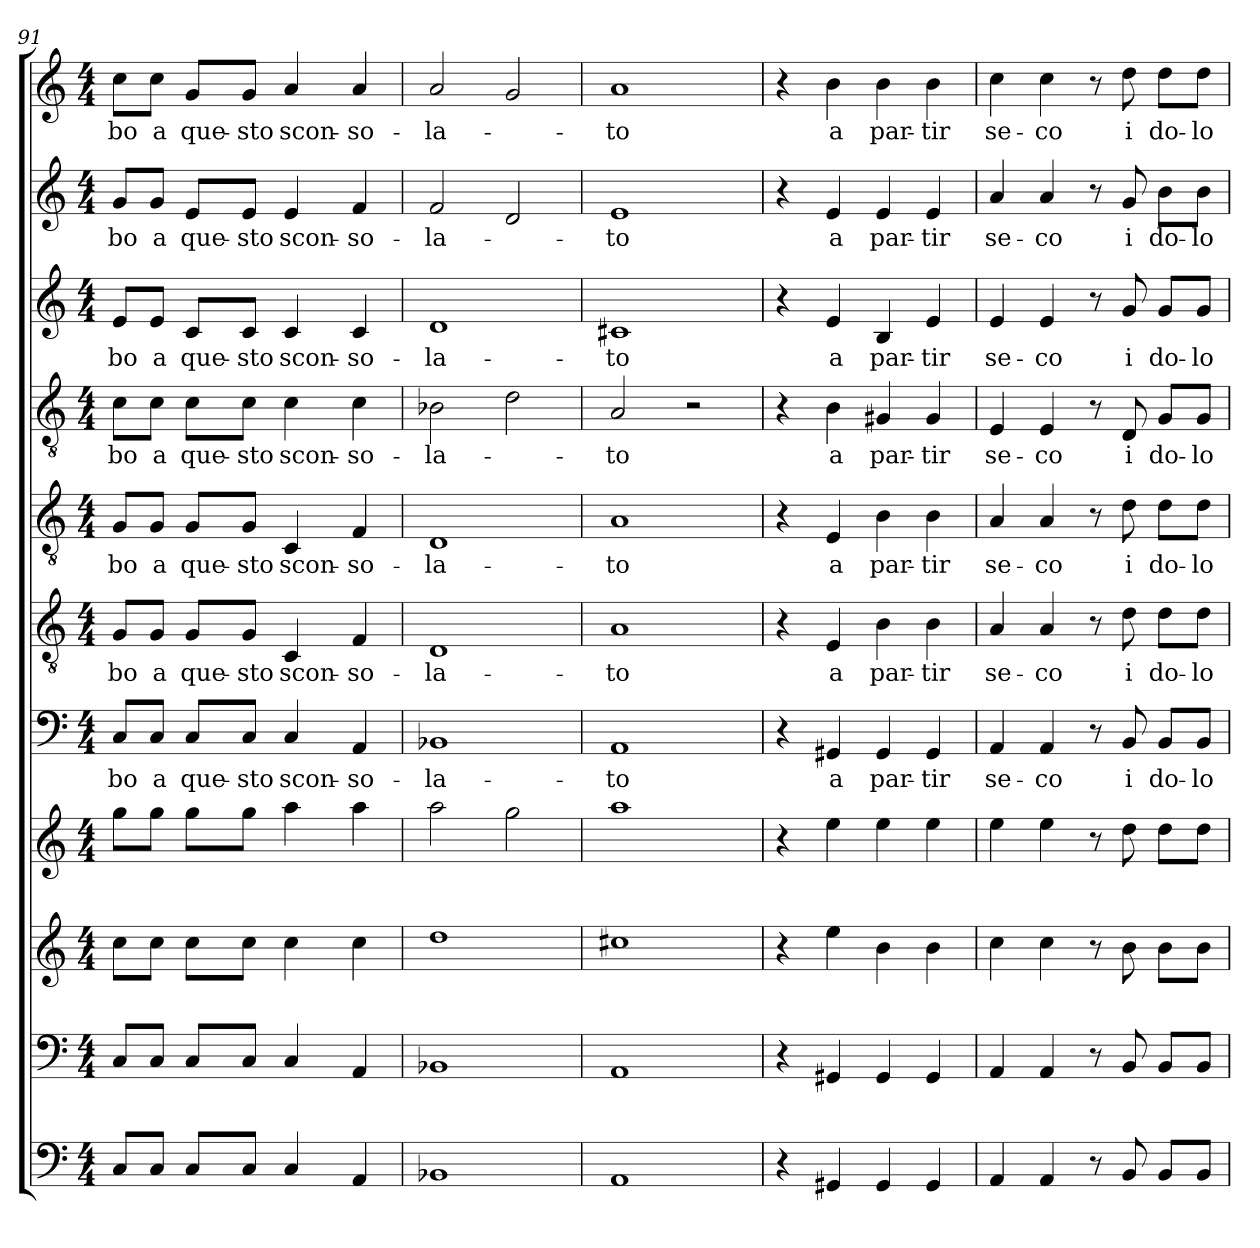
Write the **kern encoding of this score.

**kern	**kern	**kern	**kern	**kern	**text	**kern	**text	**kern	**text	**kern	**text	**kern	**text	**kern	**text	**kern	**text
*part11	*part10	*part9	*part8	*part7	*part7	*part6	*part6	*part5	*part5	*part4	*part4	*part3	*part3	*part2	*part2	*part1	*part1
*staff11	*staff10	*staff9	*staff8	*staff7	*staff7	*staff6	*staff6	*staff5	*staff5	*staff4	*staff4	*staff3	*staff3	*staff2	*staff2	*staff1	*staff1
*clefF4	*clefF4	*clefG2	*clefG2	*clefF4	*	*clefGv2	*	*clefGv2	*	*clefGv2	*	*clefG2	*	*clefG2	*	*clefG2	*
*k[]	*k[]	*k[]	*k[]	*k[]	*	*k[]	*	*k[]	*	*k[]	*	*k[]	*	*k[]	*	*k[]	*
*C:	*C:	*C:	*C:	*C:	*	*C:	*	*C:	*	*C:	*	*C:	*	*C:	*	*C:	*
*M4/4	*M4/4	*M4/4	*M4/4	*M4/4	*	*M4/4	*	*M4/4	*	*M4/4	*	*M4/4	*	*M4/4	*	*M4/4	*
=91	=91	=91	=91	=91	=91	=91	=91	=91	=91	=91	=91	=91	=91	=91	=91	=91	=91
!	!	!	!	!	!LO:LY:b	!	!LO:LY:b	!	!LO:LY:b	!	!LO:LY:b	!	!LO:LY:b	!	!LO:LY:b	!	!LO:LY:b
8C/L	8C/L	8cc\L	8gg\L	8C/L	-bo	8G/L	-bo	8G/L	-bo	8c\L	-bo	8e/L	-bo	8g/L	-bo	8cc\L	-bo
!	!	!	!	!	!LO:LY:b	!	!LO:LY:b	!	!LO:LY:b	!	!LO:LY:b	!	!LO:LY:b	!	!LO:LY:b	!	!LO:LY:b
8C/J	8C/J	8cc\J	8gg\J	8C/J	a	8G/J	a	8G/J	a	8c\J	a	8e/J	a	8g/J	a	8cc\J	a
!	!	!	!	!	!LO:LY:b	!	!LO:LY:b	!	!LO:LY:b	!	!LO:LY:b	!	!LO:LY:b	!	!LO:LY:b	!	!LO:LY:b
8C/L	8C/L	8cc\L	8gg\L	8C/L	que-	8G/L	que-	8G/L	que-	8c\L	que-	8c/L	que-	8e/L	que-	8g/L	que-
!	!	!	!	!	!LO:LY:b	!	!LO:LY:b	!	!LO:LY:b	!	!LO:LY:b	!	!LO:LY:b	!	!LO:LY:b	!	!LO:LY:b
8C/J	8C/J	8cc\J	8gg\J	8C/J	-sto	8G/J	-sto	8G/J	-sto	8c\J	-sto	8c/J	-sto	8e/J	-sto	8g/J	-sto
!	!	!	!	!	!LO:LY:b	!	!LO:LY:b	!	!LO:LY:b	!	!LO:LY:b	!	!LO:LY:b	!	!LO:LY:b	!	!LO:LY:b
4C/	4C/	4cc\	4aa\	4C/	scon-	4C/	scon-	4C/	scon-	4c\	scon-	4c/	scon-	4e/	scon-	4a/	scon-
!	!	!	!	!	!LO:LY:b	!	!LO:LY:b	!	!LO:LY:b	!	!LO:LY:b	!	!LO:LY:b	!	!LO:LY:b	!	!LO:LY:b
4AA/	4AA/	4cc\	4aa\	4AA/	-so-	4F/	-so-	4F/	-so-	4c\	-so-	4c/	-so-	4f/	-so-	4a/	-so-
=92	=92	=92	=92	=92	=92	=92	=92	=92	=92	=92	=92	=92	=92	=92	=92	=92	=92
!	!	!	!	!	!LO:LY:b	!	!LO:LY:b	!	!LO:LY:b	!	!LO:LY:b	!	!LO:LY:b	!	!LO:LY:b	!	!LO:LY:b
1BB-X	1BB-X	1dd	2aa\	1BB-X	-la-	1D	-la-	1D	-la-	2B-X\	-la-	1d	-la-	2f/	-la-	2a/	-la-
.	.	.	2gg\	.	.	.	.	.	.	2d\	.	.	.	2d/	.	2g/	.
=93	=93	=93	=93	=93	=93	=93	=93	=93	=93	=93	=93	=93	=93	=93	=93	=93	=93
!	!	!	!	!	!LO:LY:b	!	!LO:LY:b	!	!LO:LY:b	!	!LO:LY:b	!	!LO:LY:b	!	!LO:LY:b	!	!LO:LY:b
1AA	1AA	1cc#X	1aa	1AA	-to	1A	-to	1A	-to	2A/	-to	1c#X	-to	1e	-to	1a	-to
.	.	.	.	.	.	.	.	.	.	2r	.	.	.	.	.	.	.
=94	=94	=94	=94	=94	=94	=94	=94	=94	=94	=94	=94	=94	=94	=94	=94	=94	=94
4r	4r	4r	4r	4r	.	4r	.	4r	.	4r	.	4r	.	4r	.	4r	.
!	!	!	!	!	!LO:LY:b	!	!LO:LY:b	!	!LO:LY:b	!	!LO:LY:b	!	!LO:LY:b	!	!LO:LY:b	!	!LO:LY:b
4GG#X/	4GG#X/	4ee\	4ee\	4GG#X/	a	4E/	a	4E/	a	4B\	a	4e/	a	4e/	a	4b\	a
!	!	!	!	!	!LO:LY:b	!	!LO:LY:b	!	!LO:LY:b	!	!LO:LY:b	!	!LO:LY:b	!	!LO:LY:b	!	!LO:LY:b
4GG#/	4GG#/	4b\	4ee\	4GG#/	par-	4B\	par-	4B\	par-	4G#X/	par-	4B/	par-	4e/	par-	4b\	par-
!	!	!	!	!	!LO:LY:b	!	!LO:LY:b	!	!LO:LY:b	!	!LO:LY:b	!	!LO:LY:b	!	!LO:LY:b	!	!LO:LY:b
4GG#/	4GG#/	4b\	4ee\	4GG#/	-tir	4B\	-tir	4B\	-tir	4G#/	-tir	4e/	-tir	4e/	-tir	4b\	-tir
!!LO:PB:g=z
=95	=95	=95	=95	=95	=95	=95	=95	=95	=95	=95	=95	=95	=95	=95	=95	=95	=95
!	!	!	!	!	!LO:LY:b	!	!LO:LY:b	!	!LO:LY:b	!	!LO:LY:b	!	!LO:LY:b	!	!LO:LY:b	!	!LO:LY:b
4AA/	4AA/	4cc\	4ee\	4AA/	se-	4A/	se-	4A/	se-	4E/	se-	4e/	se-	4a/	se-	4cc\	se-
!	!	!	!	!	!LO:LY:b	!	!LO:LY:b	!	!LO:LY:b	!	!LO:LY:b	!	!LO:LY:b	!	!LO:LY:b	!	!LO:LY:b
4AA/	4AA/	4cc\	4ee\	4AA/	-co	4A/	-co	4A/	-co	4E/	-co	4e/	-co	4a/	-co	4cc\	-co
8r	8r	8r	8r	8r	.	8r	.	8r	.	8r	.	8r	.	8r	.	8r	.
!	!	!	!	!	!LO:LY:b	!	!LO:LY:b	!	!LO:LY:b	!	!LO:LY:b	!	!LO:LY:b	!	!LO:LY:b	!	!LO:LY:b
8BB/	8BB/	8b\	8dd\	8BB/	i	8d\	i	8d\	i	8D/	i	8g/	i	8g/	i	8dd\	i
!	!	!	!	!	!LO:LY:b	!	!LO:LY:b	!	!LO:LY:b	!	!LO:LY:b	!	!LO:LY:b	!	!LO:LY:b	!	!LO:LY:b
8BB/L	8BB/L	8b\L	8dd\L	8BB/L	do-	8d\L	do-	8d\L	do-	8G/L	do-	8g/L	do-	8b\L	do-	8dd\L	do-
!	!	!	!	!	!LO:LY:b	!	!LO:LY:b	!	!LO:LY:b	!	!LO:LY:b	!	!LO:LY:b	!	!LO:LY:b	!	!LO:LY:b
8BB/J	8BB/J	8b\J	8dd\J	8BB/J	-lo-	8d\J	-lo-	8d\J	-lo-	8G/J	-lo-	8g/J	-lo-	8b\J	-lo-	8dd\J	-lo-
=	=	=	=	=	=	=	=	=	=	=	=	=	=	=	=	=	=
*-	*-	*-	*-	*-	*-	*-	*-	*-	*-	*-	*-	*-	*-	*-	*-	*-	*-
